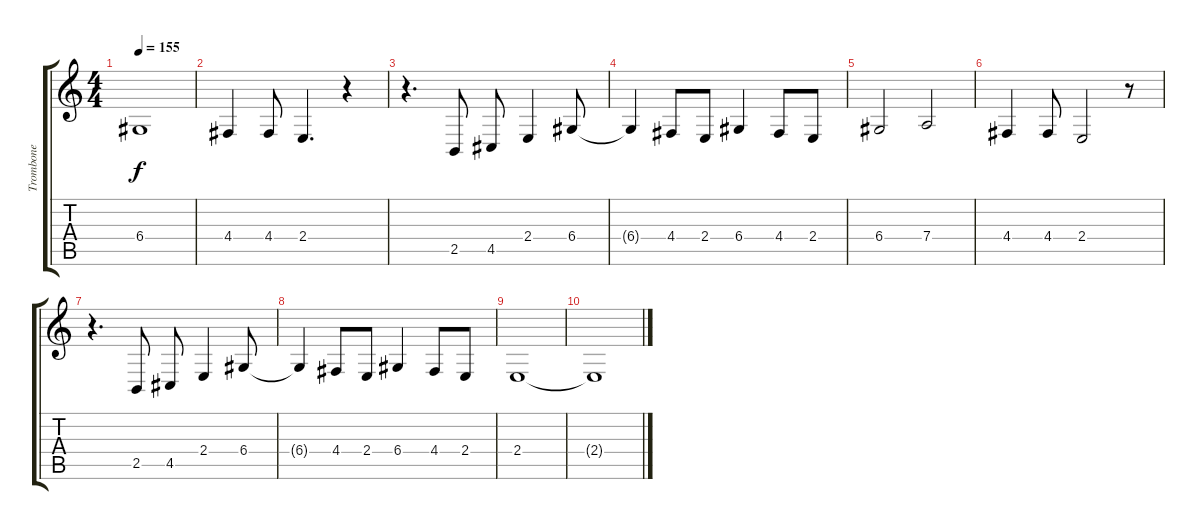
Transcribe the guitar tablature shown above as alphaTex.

\track ("Trombone" "Trombone") {instrument trombone}
\staff {score tabs}
\tuning (E4 B3 G3 D3 A2 E2) {hide}
\ts (4 4)
\tempo 155
\clef g2
\ks c
6.4.1{dy f} |
4.4.4 4.4.8 2.4.4{d} r.4 |
r.4{d} 2.5.8 4.5.8 2.4.4 6.4.8 |
6.4{t}.4 4.4.8 2.4.8 6.4.4 4.4.8 2.4.8 |
6.4.2 7.4.2 |
4.4.4 4.4.8 2.4.2 r.8 |
r.4{d} 2.5.8 4.5.8 2.4.4 6.4.8 |
6.4{t}.4 4.4.8 2.4.8 6.4.4 4.4.8 2.4.8 |
2.4.1 |
2.4{t}.1
